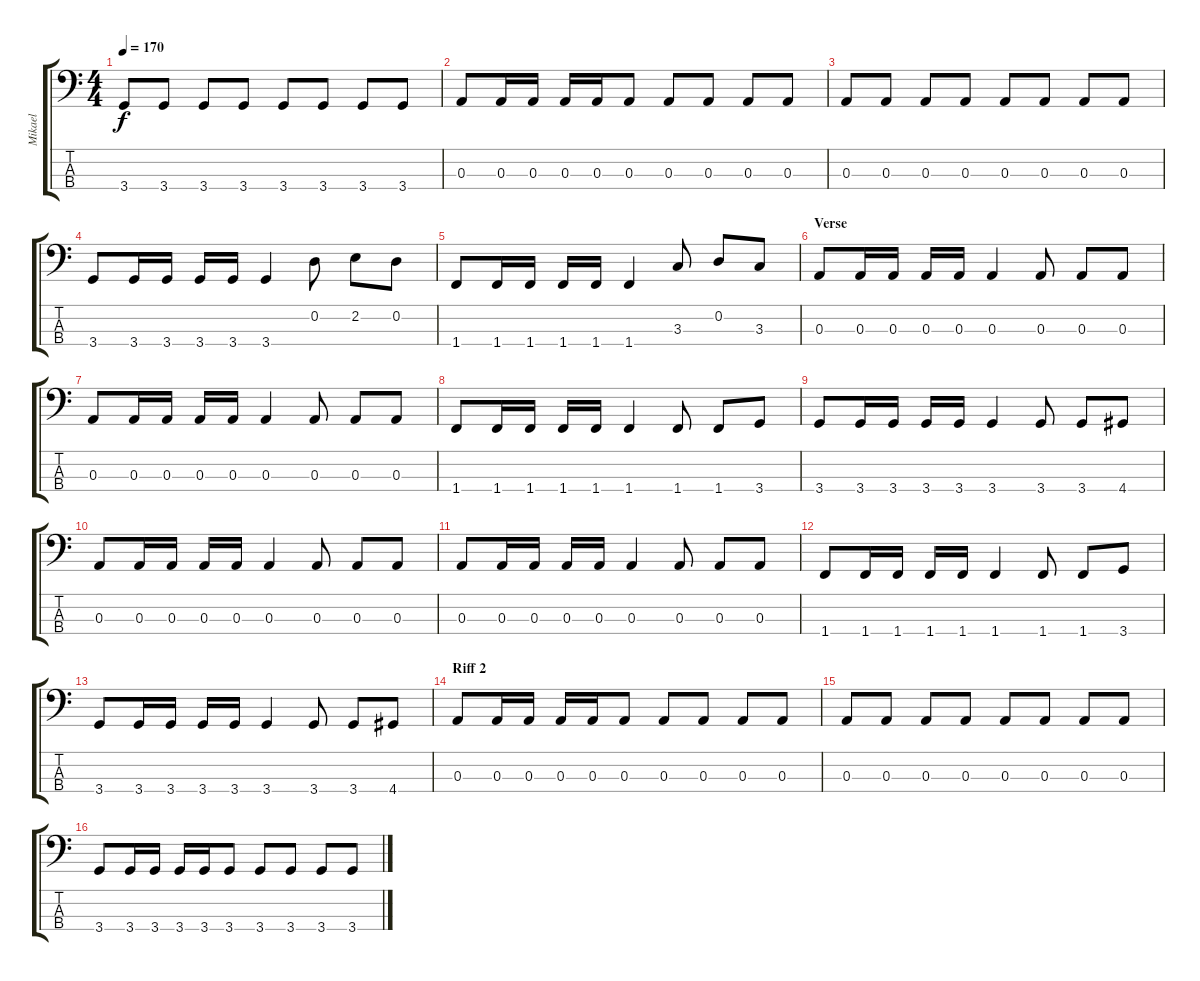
\track ("Mikael" "Mikael") {instrument electricbasspick}
\staff {score tabs}
\tuning (G2 D2 A1 E1) {hide}
\ts (4 4)
\tempo 170
\clef f4
\ks c
3.4.8{dy f} 3.4.8 3.4.8 3.4.8 3.4.8 3.4.8 3.4.8 3.4.8 |
0.3.8 0.3.16 0.3.16 0.3.16 0.3.16 0.3.8 0.3.8 0.3.8 0.3.8 0.3.8 |
0.3.8 0.3.8 0.3.8 0.3.8 0.3.8 0.3.8 0.3.8 0.3.8 |
3.4.8 3.4.16 3.4.16 3.4.16 3.4.16 3.4.4 0.2.8 2.2.8 0.2.8 |
1.4.8 1.4.16 1.4.16 1.4.16 1.4.16 1.4.4 3.3.8 0.2.8 3.3.8 |
\section ("" "Verse")
0.3.8 0.3.16 0.3.16 0.3.16 0.3.16 0.3.4 0.3.8 0.3.8 0.3.8 |
0.3.8 0.3.16 0.3.16 0.3.16 0.3.16 0.3.4 0.3.8 0.3.8 0.3.8 |
1.4.8 1.4.16 1.4.16 1.4.16 1.4.16 1.4.4 1.4.8 1.4.8 3.4.8 |
3.4.8 3.4.16 3.4.16 3.4.16 3.4.16 3.4.4 3.4.8 3.4.8 4.4.8 |
0.3.8 0.3.16 0.3.16 0.3.16 0.3.16 0.3.4 0.3.8 0.3.8 0.3.8 |
0.3.8 0.3.16 0.3.16 0.3.16 0.3.16 0.3.4 0.3.8 0.3.8 0.3.8 |
1.4.8 1.4.16 1.4.16 1.4.16 1.4.16 1.4.4 1.4.8 1.4.8 3.4.8 |
3.4.8 3.4.16 3.4.16 3.4.16 3.4.16 3.4.4 3.4.8 3.4.8 4.4.8 |
\section ("" "Riff 2")
0.3.8 0.3.16 0.3.16 0.3.16 0.3.16 0.3.8 0.3.8 0.3.8 0.3.8 0.3.8 |
0.3.8 0.3.8 0.3.8 0.3.8 0.3.8 0.3.8 0.3.8 0.3.8 |
3.4.8 3.4.16 3.4.16 3.4.16 3.4.16 3.4.8 3.4.8 3.4.8 3.4.8 3.4.8
